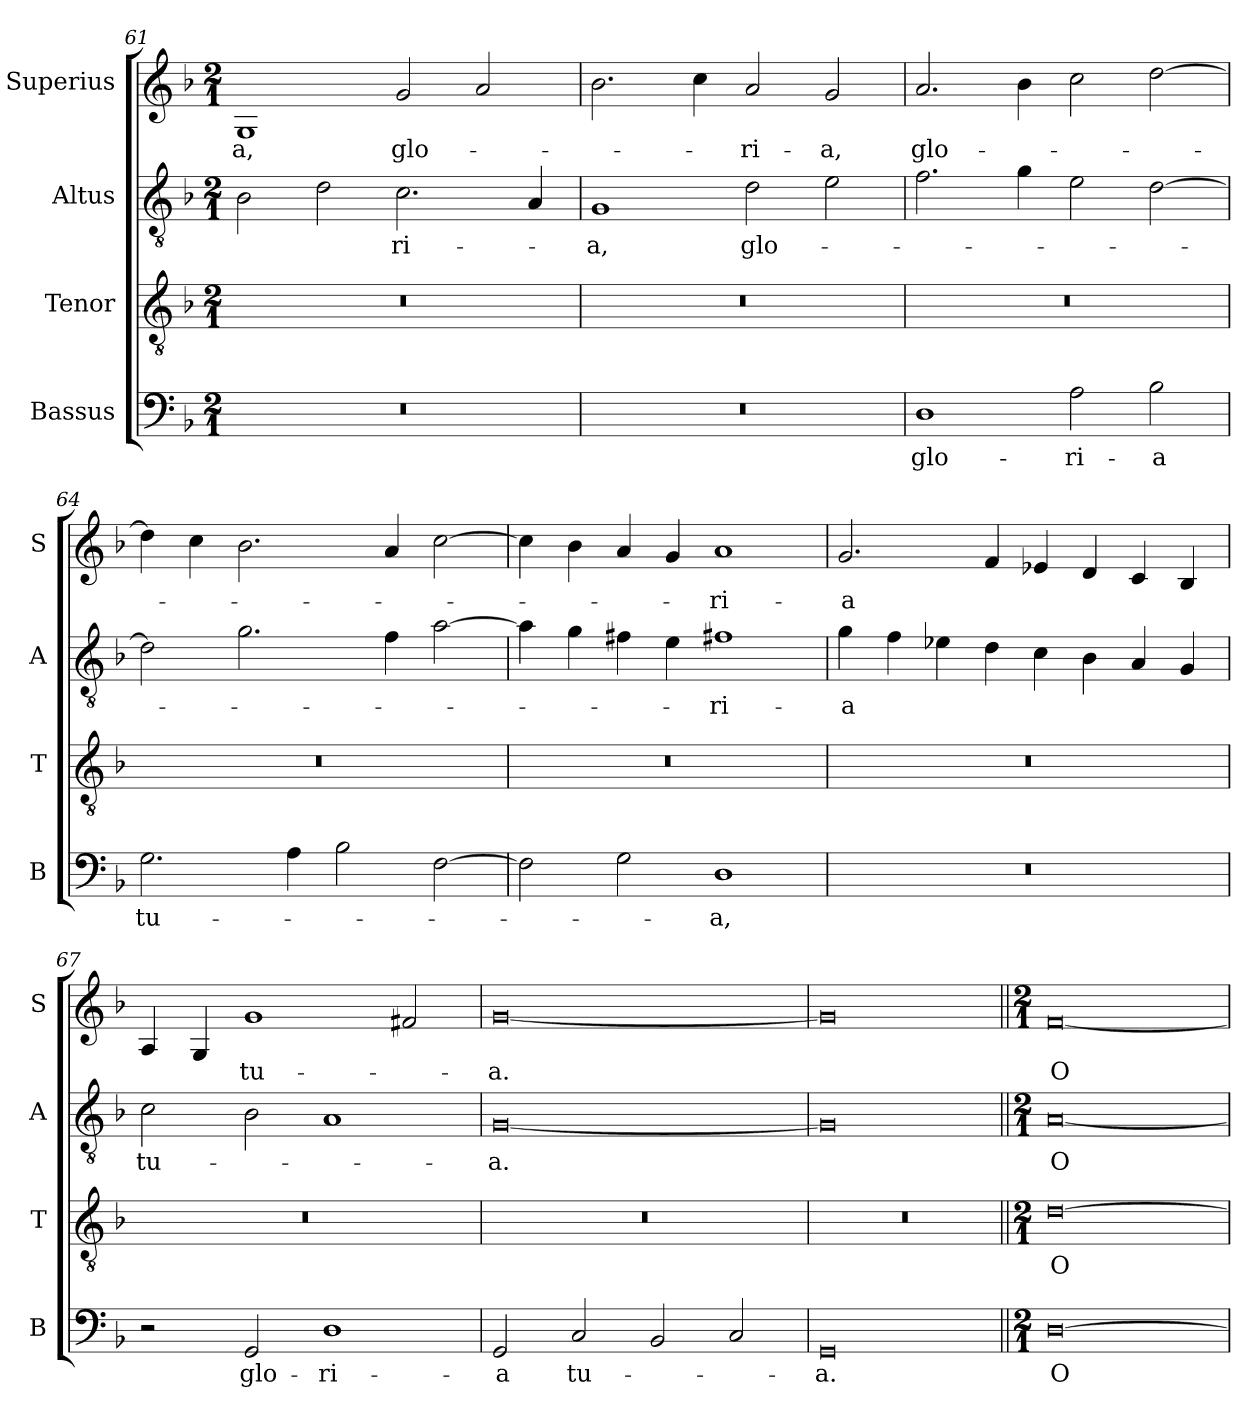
**kern	**text	**kern	**text	**kern	**text	**kern	**text
*part4	*part4	*part3	*part3	*part2	*part2	*part1	*part1
*staff4	*staff4	*staff3	*staff3	*staff2	*staff2	*staff1	*staff1
*I"Bassus	*	*I"Tenor	*	*I"Altus	*	*I"Superius	*
*I'B	*	*I'T	*	*I'A	*	*I'S	*
*clefF4	*	*clefGv2	*	*clefGv2	*	*clefG2	*
*k[b-]	*	*k[b-]	*	*k[b-]	*	*k[b-]	*
*M2/1	*	*M2/1	*	*M2/1	*	*M2/1	*
=61	=61	=61	=61	=61	=61	=61	=61
!	!	!	!	!	!	!	!LO:LY:i
0r	.	0r	.	2B-	.	1G	-a,
.	.	.	.	2d	.	.	.
!	!	!	!	!	!	!	!LO:LY:i
.	.	.	.	2.c	-ri-	2g	glo-
.	.	.	.	.	.	2a	.
.	.	.	.	4A	.	.	.
=62	=62	=62	=62	=62	=62	=62	=62
0r	.	0r	.	1G	-a,	2.b-	.
.	.	.	.	.	.	4cc	.
!	!	!	!	!	!LO:LY:i	!	!LO:LY:i
.	.	.	.	2d	glo-	2a	-ri-
!	!	!	!	!	!	!	!LO:LY:i
.	.	.	.	2e	.	2g	-a,
=63	=63	=63	=63	=63	=63	=63	=63
1D	glo-	0r	.	2.f	.	2.a	glo-
.	.	.	.	4g	.	4b-	.
2A	-ri-	.	.	2e	.	2cc	.
2B-	-a	.	.	[2d	.	[2dd	.
=64	=64	=64	=64	=64	=64	=64	=64
!	!LO:LY:i	!	!	!	!	!	!
2.G	tu-	0r	.	2d]	.	4dd]	.
.	.	.	.	.	.	4cc	.
.	.	.	.	2.g	.	2.b-	.
4A	.	.	.	.	.	.	.
2B-	.	.	.	.	.	.	.
.	.	.	.	4f	.	4a	.
[2F	.	.	.	[2a	.	[2cc	.
=65	=65	=65	=65	=65	=65	=65	=65
2F]	.	0r	.	4a]	.	4cc]	.
.	.	.	.	4g	.	4b-	.
2G	.	.	.	4f#X	.	4a	.
.	.	.	.	4e	.	4g	.
!	!LO:LY:i	!	!	!	!LO:LY:i	!	!
1D	-a,	.	.	1f#X	-ri-	1a	-ri-
=66	=66	=66	=66	=66	=66	=66	=66
!	!	!	!	!	!LO:LY:i	!	!
0r	.	0r	.	4g	-a	2.g	-a
.	.	.	.	4f	.	.	.
.	.	.	.	4e-i	.	.	.
.	.	.	.	4d	.	4f	.
.	.	.	.	4c	.	4e-i	.
.	.	.	.	4B-	.	4d	.
.	.	.	.	4A	.	4c	.
.	.	.	.	4G	.	4B-	.
=67	=67	=67	=67	=67	=67	=67	=67
2r	.	0r	.	2c	tu-	4A	.
.	.	.	.	.	.	4G	.
!	!LO:LY:i	!	!	!	!	!	!
2GG	glo-	.	.	2B-	.	1g	tu-
!	!LO:LY:i	!	!	!	!	!	!
1D	-ri-	.	.	1A	.	.	.
.	.	.	.	.	.	2f#X	.
=68	=68	=68	=68	=68	=68	=68	=68
!	!LO:LY:i	!	!	!	!	!	!
2GG	-a	0r	.	[0G	-a.	[0g	-a.
2C	tu-	.	.	.	.	.	.
2BB-	.	.	.	.	.	.	.
2C	.	.	.	.	.	.	.
=69	=69	=69	=69	=69	=69	=69	=69
0GG	-a.	0r	.	0G]	.	0g]	.
=70||	=70||	=70||	=70||	=70||	=70||	=70||	=70||
*M2/1	*	*M2/1	*	*M2/1	*	*M2/1	*
!	!	!	!LO:LY:i	!	!	!	!
[0D	O-	[0d	O-	[0A	O-	[0f	O-
=	=	=	=	=	=	=	=
*-	*-	*-	*-	*-	*-	*-	*-
